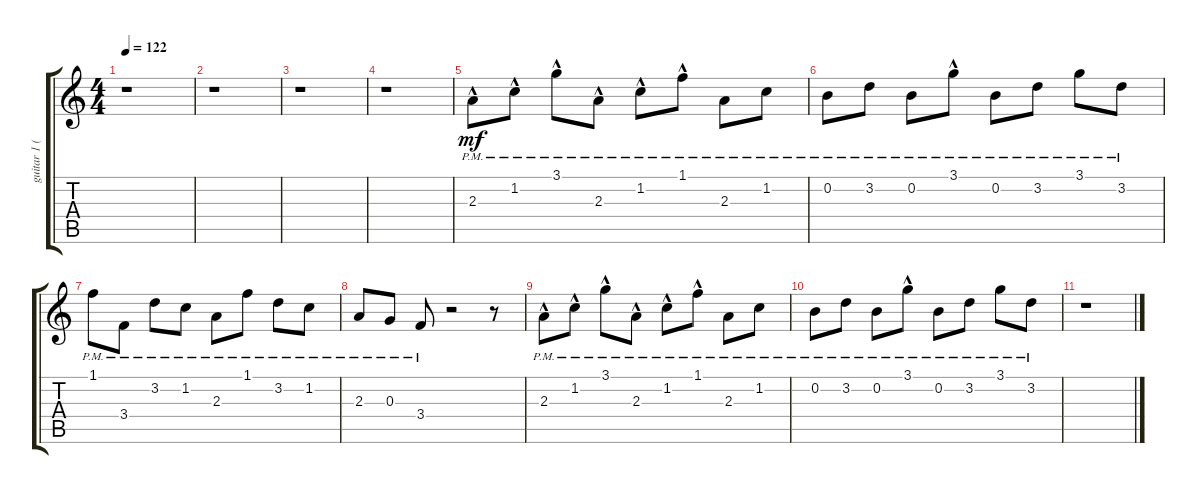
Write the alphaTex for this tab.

\track ("guitar 1 (left)" "guitar 1 (") {instrument distortionguitar}
\staff {score tabs}
\tuning (E4 B3 G3 D3 A2 E2) {hide}
\ts (4 4)
\tempo 122
\clef g2
\ks c
r.1{dy mf} |
r.1 |
r.1 |
r.1 |
2.3{hac pm}.8 1.2{hac pm}.8 3.1{hac pm}.8 2.3{hac pm}.8 1.2{hac pm}.8 1.1{hac pm}.8 2.3{pm}.8 1.2{pm}.8 |
0.2{pm}.8 3.2{pm}.8 0.2{pm}.8 3.1{hac pm}.8 0.2{pm}.8 3.2{pm}.8 3.1{pm}.8 3.2{pm}.8 |
1.1{pm}.8 3.4{pm}.8 3.2{pm}.8 1.2{pm}.8 2.3{pm}.8 1.1{pm}.8 3.2{pm}.8 1.2{pm}.8 |
2.3{pm}.8 0.3{pm}.8 3.4{pm}.8 r.2 r.8 |
2.3{hac pm}.8 1.2{hac pm}.8 3.1{hac pm}.8 2.3{hac pm}.8 1.2{hac pm}.8 1.1{hac pm}.8 2.3{pm}.8 1.2{pm}.8 |
0.2{pm}.8 3.2{pm}.8 0.2{pm}.8 3.1{hac pm}.8 0.2{pm}.8 3.2{pm}.8 3.1{pm}.8 3.2{pm}.8 |
r.1
